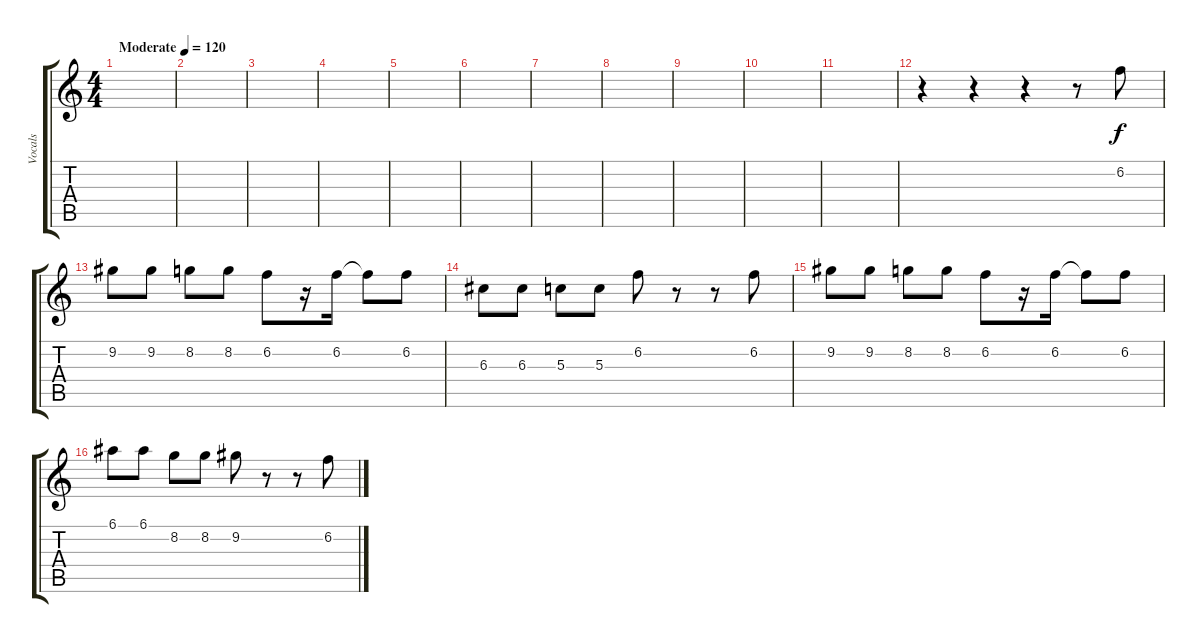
\track ("Vocals" "Vocals") {instrument distortionguitar}
\staff {score tabs}
\tuning (E4 B3 G3 D3 A2 E2) {hide}
\ts (4 4)
\tempo (120 "Moderate")
\clef g2
\ks c
|
|
|
|
|
|
|
|
|
|
|
r.4 r.4 r.4 r.8 6.2.8 |
9.2.8 9.2.8 8.2.8 8.2.8 6.2.8 r.16 6.2.16 6.2{t}.8 6.2.8 |
6.3.8 6.3.8 5.3.8 5.3.8 6.2.8 r.8 r.8 6.2.8 |
9.2.8 9.2.8 8.2.8 8.2.8 6.2.8 r.16 6.2.16 6.2{t}.8 6.2.8 |
6.1.8 6.1.8 8.2.8 8.2.8 9.2.8 r.8 r.8 6.2.8
